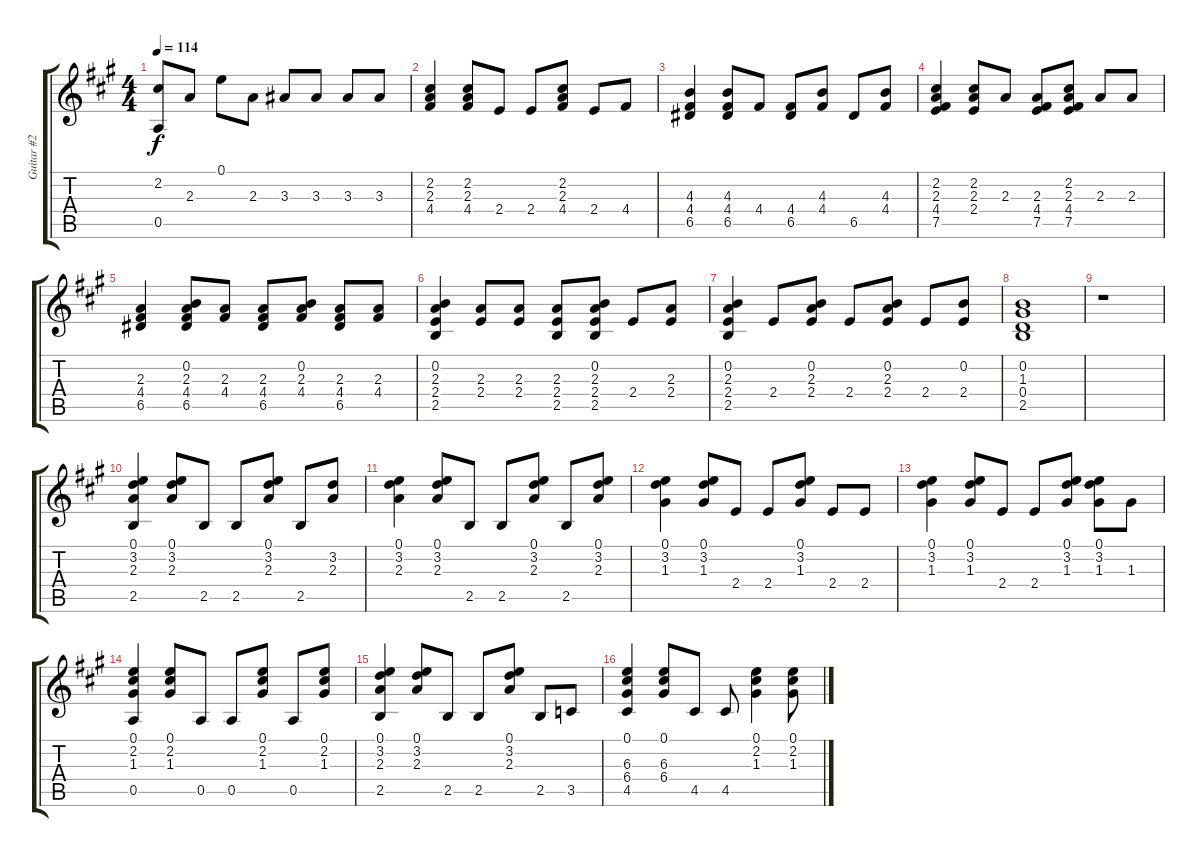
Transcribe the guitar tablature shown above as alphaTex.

\track ("Guitar #2" "Guitar #2") {instrument acousticguitarnylon}
\staff {score tabs}
\tuning (E4 B3 G3 D3 A2 E2) {hide}
\ts (4 4)
\tempo 114
\clef g2
\ks a
(2.2 0.5).8{dy f} 2.3.8 0.1.8 2.3.8 3.3.8 3.3.8 3.3.8 3.3.8 |
(2.2 2.3 4.4).4 (2.2 2.3 4.4).8 2.4.8 2.4.8 (2.2 2.3 4.4).8 2.4.8 4.4.8 |
(4.3 4.4 6.5).4 (4.3 4.4 6.5).8 4.4.8 (4.4 6.5).8 (4.3 4.4).8 6.5.8 (4.3 4.4).8 |
(2.2 2.3 4.4 7.5).4 (2.2 2.3 2.4).8 2.3.8 (2.3 4.4 7.5).8 (2.2 2.3 4.4 7.5).8 2.3.8 2.3.8 |
(2.3 4.4 6.5).4 (0.2 2.3 4.4 6.5).8 (2.3 4.4).8 (2.3 4.4 6.5).8 (0.2 2.3 4.4).8 (2.3 4.4 6.5).8 (2.3 4.4).8 |
(0.2 2.3 2.4 2.5).4 (2.3 2.4).8 (2.3 2.4).8 (2.3 2.4 2.5).8 (0.2 2.3 2.4 2.5).8 2.4.8 (2.3 2.4).8 |
(0.2 2.3 2.4 2.5).4 2.4.8 (0.2 2.3 2.4).8 2.4.8 (0.2 2.3 2.4).8 2.4.8 (0.2 2.4).8 |
(0.2 1.3 0.4 2.5).1 |
r.1 |
(0.1 3.2 2.3 2.5).4 (0.1 3.2 2.3).8 2.5.8 2.5.8 (0.1 3.2 2.3).8 2.5.8 (3.2 2.3).8 |
(0.1 3.2 2.3).4 (0.1 3.2 2.3).8 2.5.8 2.5.8 (0.1 3.2 2.3).8 2.5.8 (0.1 3.2 2.3).8 |
(0.1 3.2 1.3).4 (0.1 3.2 1.3).8 2.4.8 2.4.8 (0.1 3.2 1.3).8 2.4.8 2.4.8 |
(0.1 3.2 1.3).4 (0.1 3.2 1.3).8 2.4.8 2.4.8 (0.1 3.2 1.3).8 (0.1 3.2 1.3).8 1.3.8 |
(0.1 2.2 1.3 0.5).4 (0.1 2.2 1.3).8 0.5.8 0.5.8 (0.1 2.2 1.3).8 0.5.8 (0.1 2.2 1.3).8 |
(0.1 3.2 2.3 2.5).4 (0.1 3.2 2.3).8 2.5.8 2.5.8 (0.1 3.2 2.3).8 2.5.8 3.5.8 |
(0.1 6.3 6.4 4.5).4 (0.1 6.3 6.4).8 4.5.8 4.5.8 (0.1 2.2 1.3).4 (0.1 2.2 1.3).8
